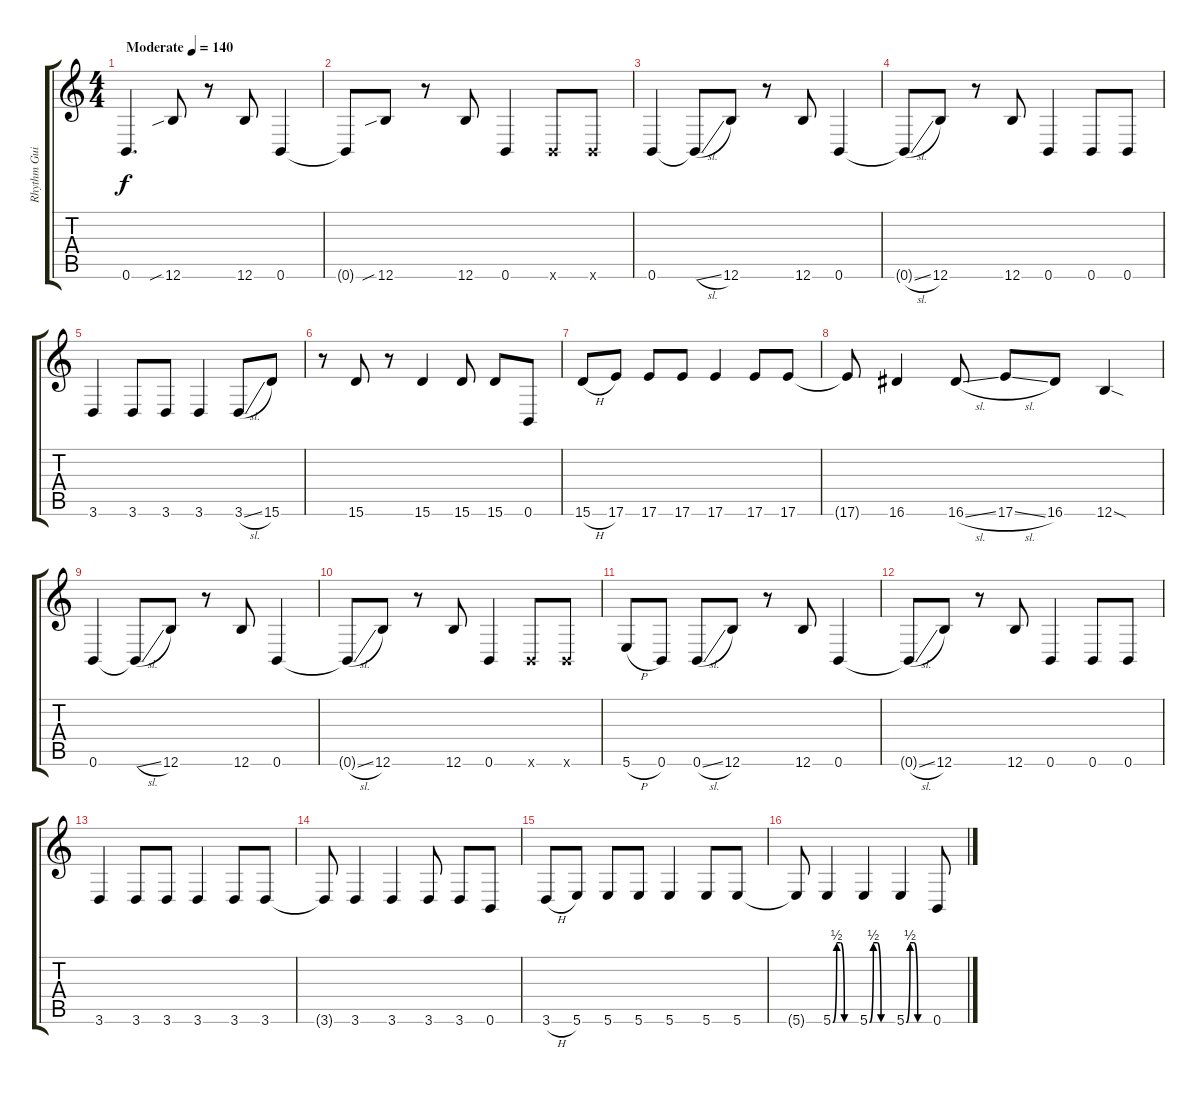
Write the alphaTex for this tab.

\track ("Rhythm Guitar - Distortion" "Rhythm Gui") {instrument distortionguitar}
\staff {score tabs}
\tuning (Db4 Ab3 E3 B2 Gb2 B1) {hide}
\ts (4 4)
\tempo (140 "Moderate")
\clef g2
\ks c
0.6.4{d dy f instrument distortionguitar} 12.6{sib}.8 r.8 12.6.8 0.6.4 |
0.6{t}.8 12.6{sib}.8 r.8 12.6.8 0.6.4 0.6{x}.8 0.6{x}.8 |
0.6.4 0.6{sl t}.8 12.6.8 r.8 12.6.8 0.6.4 |
0.6{sl t}.8 12.6.8 r.8 12.6.8 0.6.4 0.6.8 0.6.8 |
3.6.4 3.6.8 3.6.8 3.6.4 3.6{sl}.8 15.6.8 |
r.8 15.6.8 r.8 15.6.4 15.6.8 15.6.8 0.6.8 |
15.6{h}.8 17.6.8 17.6.8 17.6.8 17.6.4 17.6.8 17.6.8 |
17.6{t}.8 16.6.4 16.6{sl}.8 17.6{sl}.8 16.6.8 12.6{sod}.4 |
0.6.4 0.6{sl t}.8 12.6.8 r.8 12.6.8 0.6.4 |
0.6{sl t}.8 12.6.8 r.8 12.6.8 0.6.4 0.6{x}.8 0.6{x}.8 |
5.6{h}.8 0.6.8 0.6{sl}.8 12.6.8 r.8 12.6.8 0.6.4 |
0.6{sl t}.8 12.6.8 r.8 12.6.8 0.6.4 0.6.8 0.6.8 |
3.6.4 3.6.8 3.6.8 3.6.4 3.6.8 3.6.8 |
3.6{t}.8 3.6.4 3.6.4 3.6.8 3.6.8 0.6.8 |
3.6{h}.8 5.6.8 5.6.8 5.6.8 5.6.4 5.6.8 5.6.8 |
5.6{t}.8 5.6{be (custom 0 0 10 2 20 2 30 0 60 0)}.4 5.6{be (custom 0 0 10 2 20 2 30 0 60 0)}.4 5.6{be (custom 0 0 10 2 20 2 30 0 60 0)}.4 0.6.8
